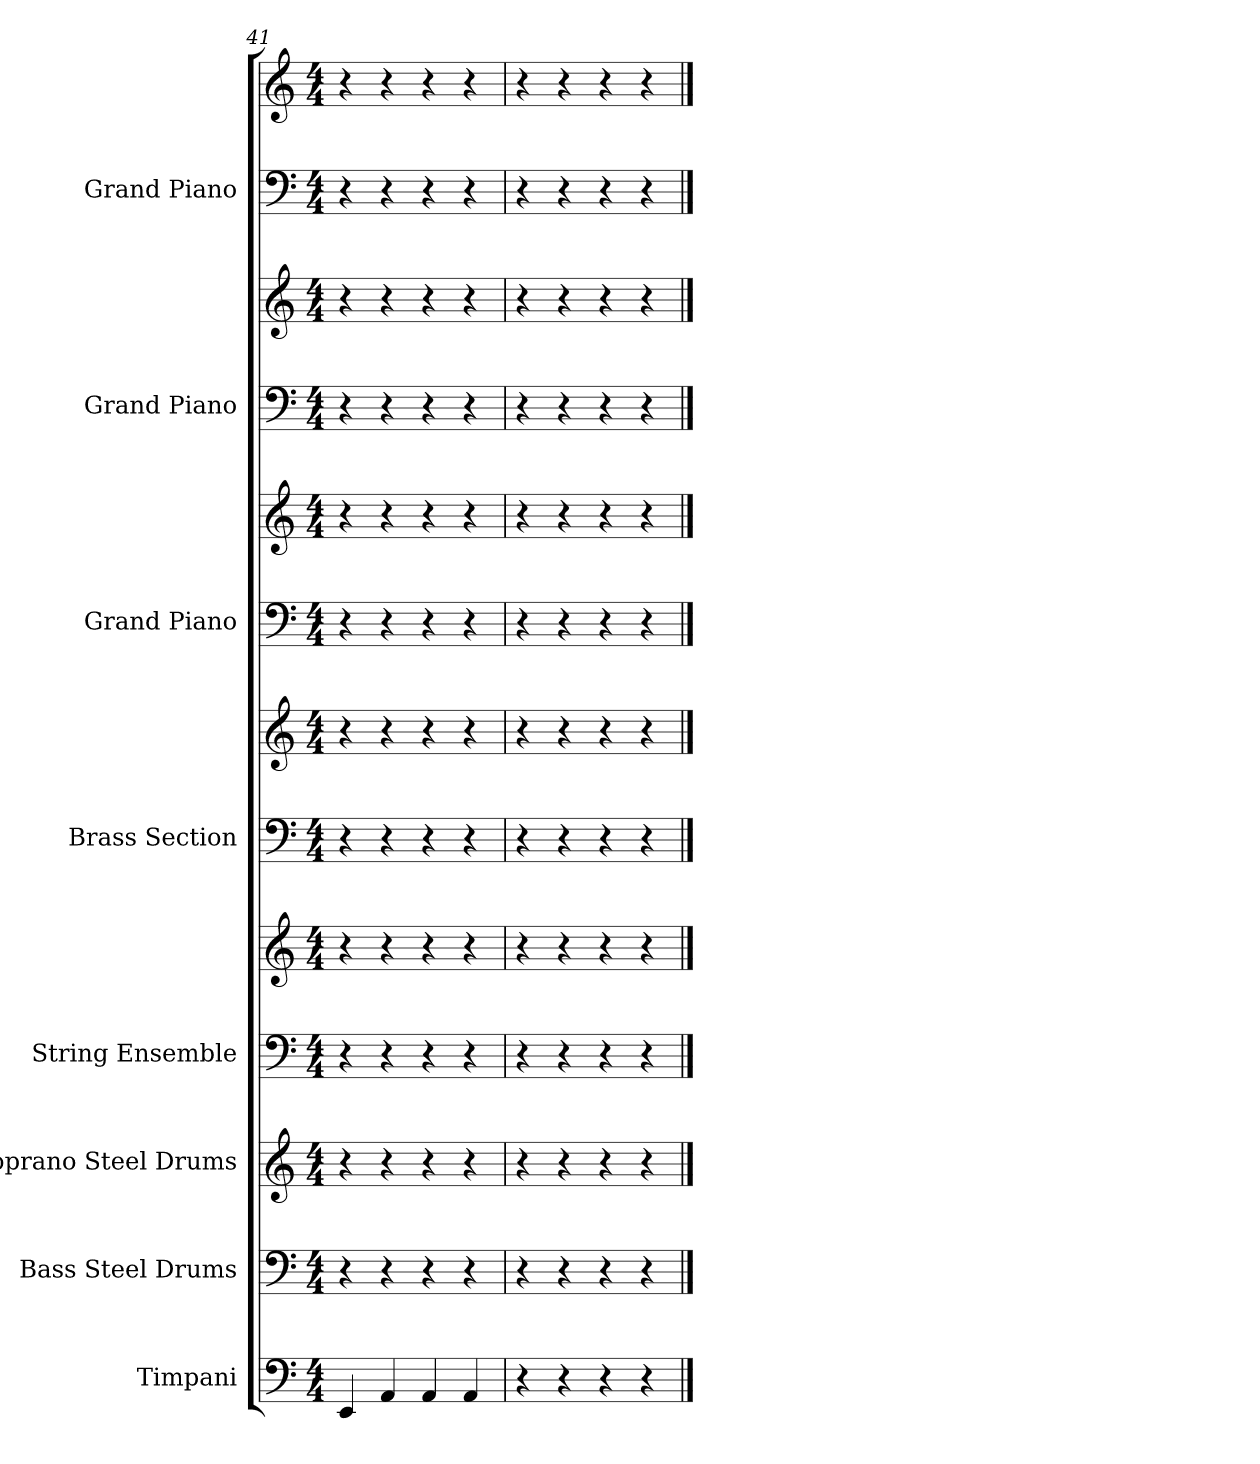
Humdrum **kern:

**kern	**kern	**kern	**kern	**kern	**kern	**kern	**kern	**kern	**kern	**kern	**kern	**kern
*part8	*part7	*part6	*part5	*part5	*part4	*part4	*part3	*part3	*part2	*part2	*part1	*part1
*staff13	*staff12	*staff11	*staff10	*staff9	*staff8	*staff7	*staff6	*staff5	*staff4	*staff3	*staff2	*staff1
*I"Timpani	*I"Bass Steel Drums	*I"Soprano Steel Drums	*I"String Ensemble	*	*I"Brass Section	*	*I"Grand Piano	*	*I"Grand Piano	*	*I"Grand Piano	*
*I'Timp.	*I'B. St. Dr.	*I'S. St. Dr.	*I'St. Ens.	*	*I'Brs. Se.	*	*I'Pno.	*	*I'Pno.	*	*I'Pno.	*
*clefF4	*clefF4	*clefG2	*clefF4	*clefG2	*clefF4	*clefG2	*clefF4	*clefG2	*clefF4	*clefG2	*clefF4	*clefG2
*k[]	*k[]	*k[]	*k[]	*k[]	*k[]	*k[]	*k[]	*k[]	*k[]	*k[]	*k[]	*k[]
*M4/4	*M4/4	*M4/4	*M4/4	*M4/4	*M4/4	*M4/4	*M4/4	*M4/4	*M4/4	*M4/4	*M4/4	*M4/4
=41	=41	=41	=41	=41	=41	=41	=41	=41	=41	=41	=41	=41
4EE	4r	4r	4r	4r	4r	4r	4r	4r	4r	4r	4r	4r
4AA	4r	4r	4r	4r	4r	4r	4r	4r	4r	4r	4r	4r
4AA	4r	4r	4r	4r	4r	4r	4r	4r	4r	4r	4r	4r
4AA	4r	4r	4r	4r	4r	4r	4r	4r	4r	4r	4r	4r
=42	=42	=42	=42	=42	=42	=42	=42	=42	=42	=42	=42	=42
4r	4r	4r	4r	4r	4r	4r	4r	4r	4r	4r	4r	4r
4r	4r	4r	4r	4r	4r	4r	4r	4r	4r	4r	4r	4r
4r	4r	4r	4r	4r	4r	4r	4r	4r	4r	4r	4r	4r
4r	4r	4r	4r	4r	4r	4r	4r	4r	4r	4r	4r	4r
==	==	==	==	==	==	==	==	==	==	==	==	==
*-	*-	*-	*-	*-	*-	*-	*-	*-	*-	*-	*-	*-
